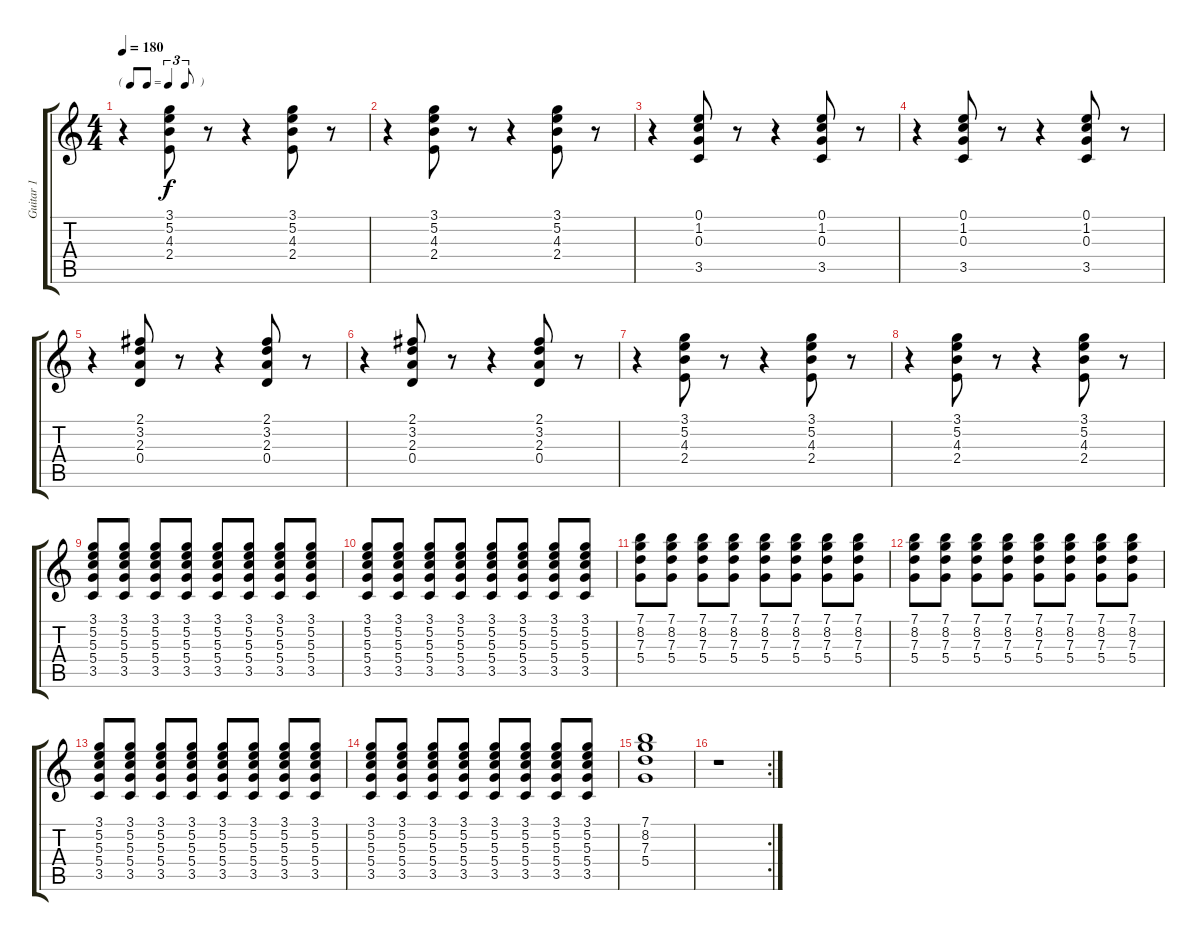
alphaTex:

\track ("Guitar 1" "Guitar 1") {instrument acousticguitarsteel}
\staff {score tabs}
\tuning (E4 B3 G3 D3 A2 E2) {hide}
\ts (4 4)
\tf triplet8th
\tempo 180
\clef g2
\ks c
r.4{dy f} (3.1 5.2 4.3 2.4).8 r.8 r.4 (3.1 5.2 4.3 2.4).8 r.8 |
r.4 (3.1 5.2 4.3 2.4).8 r.8 r.4 (3.1 5.2 4.3 2.4).8 r.8 |
r.4 (0.1 1.2 0.3 3.5).8 r.8 r.4 (0.1 1.2 0.3 3.5).8 r.8 |
r.4 (0.1 1.2 0.3 3.5).8 r.8 r.4 (0.1 1.2 0.3 3.5).8 r.8 |
r.4 (2.1 3.2 2.3 0.4).8 r.8 r.4 (2.1 3.2 2.3 0.4).8 r.8 |
r.4 (2.1 3.2 2.3 0.4).8 r.8 r.4 (2.1 3.2 2.3 0.4).8 r.8 |
r.4 (3.1 5.2 4.3 2.4).8 r.8 r.4 (3.1 5.2 4.3 2.4).8 r.8 |
r.4 (3.1 5.2 4.3 2.4).8 r.8 r.4 (3.1 5.2 4.3 2.4).8 r.8 |
(3.1 5.2 5.3 5.4 3.5).8 (3.1 5.2 5.3 5.4 3.5).8 (3.1 5.2 5.3 5.4 3.5).8 (3.1 5.2 5.3 5.4 3.5).8 (3.1 5.2 5.3 5.4 3.5).8 (3.1 5.2 5.3 5.4 3.5).8 (3.1 5.2 5.3 5.4 3.5).8 (3.1 5.2 5.3 5.4 3.5).8 |
(3.1 5.2 5.3 5.4 3.5).8 (3.1 5.2 5.3 5.4 3.5).8 (3.1 5.2 5.3 5.4 3.5).8 (3.1 5.2 5.3 5.4 3.5).8 (3.1 5.2 5.3 5.4 3.5).8 (3.1 5.2 5.3 5.4 3.5).8 (3.1 5.2 5.3 5.4 3.5).8 (3.1 5.2 5.3 5.4 3.5).8 |
(7.1 8.2 7.3 5.4).8 (7.1 8.2 7.3 5.4).8 (7.1 8.2 7.3 5.4).8 (7.1 8.2 7.3 5.4).8 (7.1 8.2 7.3 5.4).8 (7.1 8.2 7.3 5.4).8 (7.1 8.2 7.3 5.4).8 (7.1 8.2 7.3 5.4).8 |
(7.1 8.2 7.3 5.4).8 (7.1 8.2 7.3 5.4).8 (7.1 8.2 7.3 5.4).8 (7.1 8.2 7.3 5.4).8 (7.1 8.2 7.3 5.4).8 (7.1 8.2 7.3 5.4).8 (7.1 8.2 7.3 5.4).8 (7.1 8.2 7.3 5.4).8 |
(3.1 5.2 5.3 5.4 3.5).8 (3.1 5.2 5.3 5.4 3.5).8 (3.1 5.2 5.3 5.4 3.5).8 (3.1 5.2 5.3 5.4 3.5).8 (3.1 5.2 5.3 5.4 3.5).8 (3.1 5.2 5.3 5.4 3.5).8 (3.1 5.2 5.3 5.4 3.5).8 (3.1 5.2 5.3 5.4 3.5).8 |
(3.1 5.2 5.3 5.4 3.5).8 (3.1 5.2 5.3 5.4 3.5).8 (3.1 5.2 5.3 5.4 3.5).8 (3.1 5.2 5.3 5.4 3.5).8 (3.1 5.2 5.3 5.4 3.5).8 (3.1 5.2 5.3 5.4 3.5).8 (3.1 5.2 5.3 5.4 3.5).8 (3.1 5.2 5.3 5.4 3.5).8 |
(7.1 8.2 7.3 5.4).1 |
\rc 2
r.1
